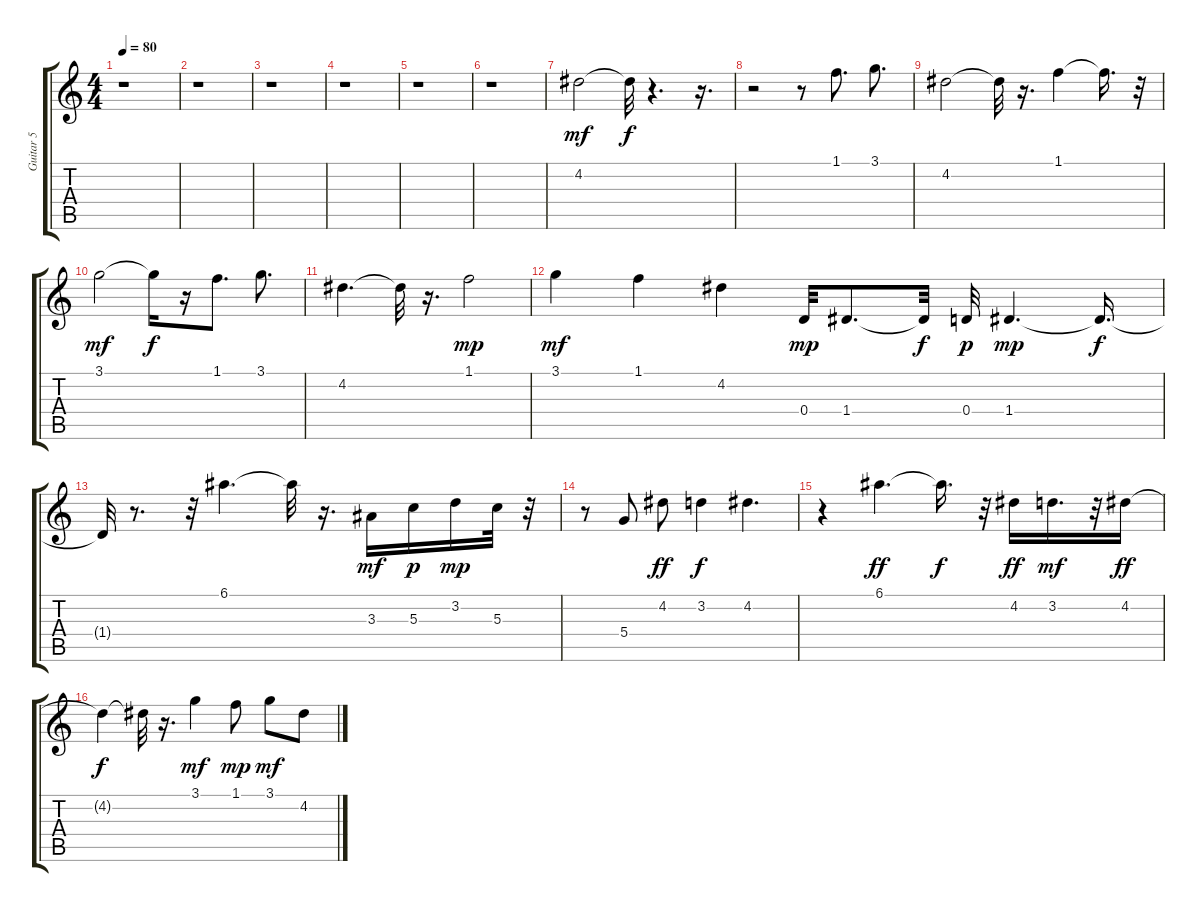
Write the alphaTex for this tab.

\track ("Guitar 5" "Guitar 5") {instrument electricguitarjazz}
\staff {score tabs}
\tuning (E4 B3 G3 D3 A2 E2) {hide}
\ts (4 4)
\tempo 80
\clef g2
\ks c
r.1{dy f} |
r.1 |
r.1 |
r.1 |
r.1 |
r.1 |
4.2.2{dy mf} 4.2{t}.32{dy f} r.4{d} r.16{d} |
r.2 r.8 1.1.8{d} 3.1.8{d} |
4.2.2 4.2{t}.32 r.16{d} 1.1.4 1.1{t}.16{d} r.32 |
3.1.2{dy mf} 3.1{t}.16{dy f} r.16 1.1.8{d} 3.1.8{d} |
4.2.4{d} 4.2{t}.32 r.16{d} 1.1.2{dy mp} |
3.1.4{dy mf} 1.1.4 4.2.4 0.4.32{dy mp} 1.4.8{d} 1.4{t}.32{dy f} 0.4.32{dy p} 1.4.4{d dy mp} 1.4{t}.16{d dy f} |
1.4{t}.32 r.8{d} r.32 6.1.4{d} 6.1{t}.32 r.16{d} 3.3.16{dy mf} 5.3.16{dy p} 3.2.16{dy mp} 5.3.32 r.32 |
r.8 5.4.8 4.2.8{dy ff} 3.2.4{dy f} 4.2.4{d} |
r.4 6.1.4{d dy ff} 6.1{t}.16{d dy f} r.32 4.2.16{dy ff} 3.2.16{d dy mf} r.32 4.2.16{dy ff} |
4.2{t}.4{dy f} 4.2{t}.32 r.16{d} 3.1.4{dy mf} 1.1.8{dy mp} 3.1.8{dy mf} 4.2.8
